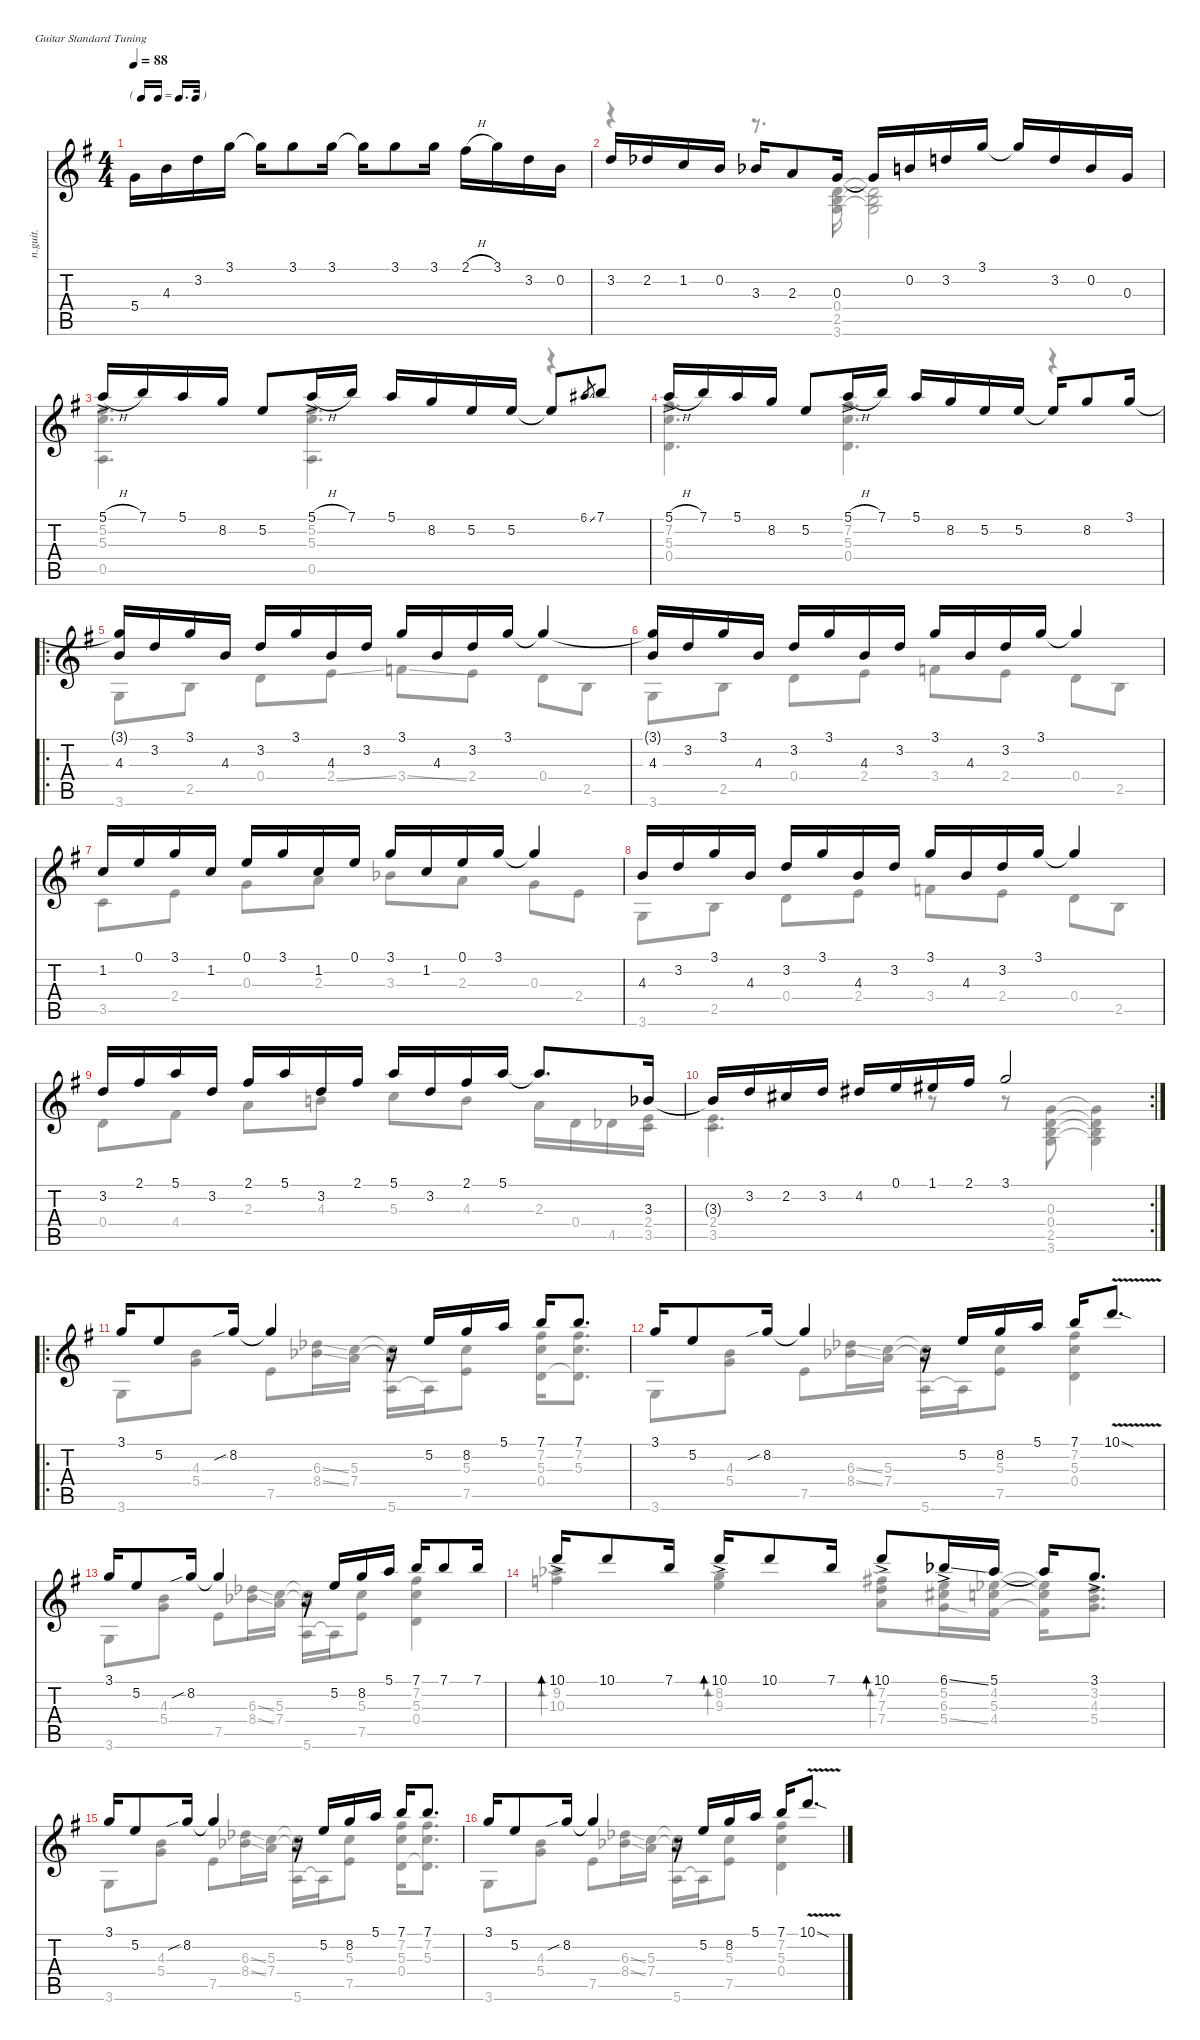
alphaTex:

\defaultSystemsLayout 4
\hideDynamics
\bracketExtendMode nobrackets
\otherSystemsTrackNameOrientation horizontal
\track ("Nylon Guitar" "n.guit.") {instrument acousticguitarnylon}
\staff {score tabs}
\tuning (E4 B3 G3 D3 A2 E2)
\voice
\ts (4 4)
\tf dotted16th
\tempo 88
\clef g2
\ks g
5.4{acc forcenatural}.16{dy mf instrument acousticguitarnylon beam Down} 4.3{acc forcenatural}.16{beam Down} 3.2{acc forcenatural}.16{beam Down} 3.1{acc forcenatural}.16{beam Down} 3.1{t acc forcenatural}.16{beam Down} 3.1{acc forcenatural}.8{beam Down} 3.1{acc forcenatural}.16{beam Down} 3.1{t acc forcenatural}.16{beam Down} 3.1{acc forcenatural}.8{beam Down} 3.1{acc forcenatural}.16{beam Down} 2.1{h acc #}.16{beam Down} 3.1{acc forcenatural}.16{beam Down} 3.2{acc forcenatural}.16{beam Down} 0.2{acc forcenatural}.16{beam Down} |
3.2{acc forcenatural}.16{beam Up} 2.2{acc b}.16{beam Up} 1.2{acc forcenatural}.16{beam Up} 0.2{acc forcenatural}.16{beam Up} 3.3{acc b}.16{beam Up} 2.3{acc forcenatural}.8{beam Up} 0.3{acc forcenatural}.16{beam Up} 0.3{t acc forcenatural}.16{beam Up} 0.2{acc forcenatural}.16{beam Up} 3.2{acc forcenatural}.16{beam Up} 3.1{acc forcenatural}.16{beam Up} 3.1{t acc forcenatural}.16{beam Up} 3.2{acc forcenatural}.16{beam Up} 0.2{acc forcenatural}.16{beam Up} 0.3{acc forcenatural}.16{beam Up} |
5.1{h ac acc forcenatural}.16{beam Up} 7.1{acc forcenatural}.16{beam Up} 5.1{acc forcenatural}.16{beam Up} 8.2{acc forcenatural}.16{beam Up} 5.2{acc forcenatural}.8{beam Up} 5.1{h ac acc forcenatural}.16{beam Up} 7.1{acc forcenatural}.16{beam Up} 5.1{acc forcenatural}.16{beam Up} 8.2{acc forcenatural}.16{beam Up} 5.2{acc forcenatural}.16{beam Up} 5.2{acc forcenatural}.16{beam Up} 5.2{t acc forcenatural}.8{beam Up} 6.1{ss acc #}.8{gr beam Up} 7.1{acc forcenatural}.8{beam Up} |
5.1{h ac acc forcenatural}.16{beam Up} 7.1{acc forcenatural}.16{beam Up} 5.1{acc forcenatural}.16{beam Up} 8.2{acc forcenatural}.16{beam Up} 5.2{acc forcenatural}.8{beam Up} 5.1{h ac acc forcenatural}.16{beam Up} 7.1{acc forcenatural}.16{beam Up} 5.1{acc forcenatural}.16{beam Up} 8.2{acc forcenatural}.16{beam Up} 5.2{acc forcenatural}.16{beam Up} 5.2{acc forcenatural}.16{beam Up} 5.2{t acc forcenatural}.16{beam Up} 8.2{acc forcenatural}.8{beam Up} 3.1{acc forcenatural}.16{beam Up} |
\ro
(3.1{t acc forcenatural} 4.3{acc forcenatural}).16{beam Up} 3.2{acc forcenatural}.16{beam Up} 3.1{acc forcenatural}.16{beam Up} 4.3{acc forcenatural}.16{beam Up} 3.2{acc forcenatural}.16{beam Up} 3.1{acc forcenatural}.16{beam Up} 4.3{acc forcenatural}.16{beam Up} 3.2{acc forcenatural}.16{beam Up} 3.1{acc forcenatural}.16{beam Up} 4.3{acc forcenatural}.16{beam Up} 3.2{acc forcenatural}.16{beam Up} 3.1{acc forcenatural}.16{beam Up} 3.1{t acc forcenatural}.4{beam Up} |
(3.1{t acc forcenatural} 4.3{acc forcenatural}).16{beam Up} 3.2{acc forcenatural}.16{beam Up} 3.1{acc forcenatural}.16{beam Up} 4.3{acc forcenatural}.16{beam Up} 3.2{acc forcenatural}.16{beam Up} 3.1{acc forcenatural}.16{beam Up} 4.3{acc forcenatural}.16{beam Up} 3.2{acc forcenatural}.16{beam Up} 3.1{acc forcenatural}.16{beam Up} 4.3{acc forcenatural}.16{beam Up} 3.2{acc forcenatural}.16{beam Up} 3.1{acc forcenatural}.16{beam Up} 3.1{t acc forcenatural}.4{beam Up} |
1.2{acc forcenatural}.16{beam Up} 0.1{acc forcenatural}.16{beam Up} 3.1{acc forcenatural}.16{beam Up} 1.2{acc forcenatural}.16{beam Up} 0.1{acc forcenatural}.16{beam Up} 3.1{acc forcenatural}.16{beam Up} 1.2{acc forcenatural}.16{beam Up} 0.1{acc forcenatural}.16{beam Up} 3.1{acc forcenatural}.16{beam Up} 1.2{acc forcenatural}.16{beam Up} 0.1{acc forcenatural}.16{beam Up} 3.1{acc forcenatural}.16{beam Up} 3.1{t acc forcenatural}.4{beam Up} |
4.3{acc forcenatural}.16{beam Up} 3.2{acc forcenatural}.16{beam Up} 3.1{acc forcenatural}.16{beam Up} 4.3{acc forcenatural}.16{beam Up} 3.2{acc forcenatural}.16{beam Up} 3.1{acc forcenatural}.16{beam Up} 4.3{acc forcenatural}.16{beam Up} 3.2{acc forcenatural}.16{beam Up} 3.1{acc forcenatural}.16{beam Up} 4.3{acc forcenatural}.16{beam Up} 3.2{acc forcenatural}.16{beam Up} 3.1{acc forcenatural}.16{beam Up} 3.1{t acc forcenatural}.4{beam Up} |
3.2{acc forcenatural}.16{beam Up} 2.1{acc #}.16{beam Up} 5.1{acc forcenatural}.16{beam Up} 3.2{acc forcenatural}.16{beam Up} 2.1{acc #}.16{beam Up} 5.1{acc forcenatural}.16{beam Up} 3.2{acc forcenatural}.16{beam Up} 2.1{acc #}.16{beam Up} 5.1{acc forcenatural}.16{beam Up} 3.2{acc forcenatural}.16{beam Up} 2.1{acc #}.16{beam Up} 5.1{acc forcenatural}.16{beam Up} 5.1{t acc forcenatural}.8{d beam Up} 3.3{acc b}.16{beam Up} |
\rc 2
3.3{t acc b}.16{beam Up} 3.2{acc forcenatural}.16{beam Up} 2.2{acc #}.16{beam Up} 3.2{acc forcenatural}.16{beam Up} 4.2{acc #}.16{beam Up} 0.1{acc forcenatural}.16{beam Up} 1.1{acc #}.16{beam Up} 2.1{acc #}.16{beam Up} 3.1{acc forcenatural}.2{beam Up} |
\ro
3.1{acc forcenatural}.16{beam Up} 5.2{acc forcenatural}.8{beam Up} 8.2{sib acc forcenatural}.16{beam Up} 8.2{t acc forcenatural}.4{beam Up} r.16{beam Up} 5.2{acc forcenatural}.16{beam Up} 8.2{acc forcenatural}.16{beam Up} 5.1{acc forcenatural}.16{beam Up} 7.1{acc forcenatural}.16{beam Up} 7.1{acc forcenatural}.8{d beam Up} |
3.1{acc forcenatural}.16{beam Up} 5.2{acc forcenatural}.8{beam Up} 8.2{sib acc forcenatural}.16{beam Up} 8.2{t acc forcenatural}.4{beam Up} r.16{beam Up} 5.2{acc forcenatural}.16{beam Up} 8.2{acc forcenatural}.16{beam Up} 5.1{acc forcenatural}.16{beam Up} 7.1{acc forcenatural}.16{beam Up} 10.1{v sod acc forcenatural}.8{d beam Up} |
3.1{acc forcenatural}.16{beam Up} 5.2{acc forcenatural}.8{beam Up} 8.2{sib acc forcenatural}.16{beam Up} 8.2{t acc forcenatural}.4{beam Up} r.16{beam Up} 5.2{acc forcenatural}.16{beam Up} 8.2{acc forcenatural}.16{beam Up} 5.1{acc forcenatural}.16{beam Up} 7.1{acc forcenatural}.16{beam Up} 7.1{acc forcenatural}.8{beam Up} 7.1{acc forcenatural}.16{beam Up} |
10.1{ac acc forcenatural}.16{bd 30 beam Up} 10.1{acc forcenatural}.8{beam Up} 7.1{acc forcenatural}.16{beam Up} 10.1{ac acc forcenatural}.16{bd 30 beam Up} 10.1{acc forcenatural}.8{beam Up} 7.1{acc forcenatural}.16{beam Up} 10.1{ac acc forcenatural}.8{bd 30 beam Up} 6.1{ss ac acc b}.16{beam Up} 5.1{acc forcenatural}.16{beam Up} 5.1{t acc forcenatural}.16{beam Up} 3.1{ac acc forcenatural}.8{d beam Up} |
3.1{acc forcenatural}.16{beam Up} 5.2{acc forcenatural}.8{beam Up} 8.2{sib acc forcenatural}.16{beam Up} 8.2{t acc forcenatural}.4{beam Up} r.16{beam Up} 5.2{acc forcenatural}.16{beam Up} 8.2{acc forcenatural}.16{beam Up} 5.1{acc forcenatural}.16{beam Up} 7.1{acc forcenatural}.16{beam Up} 7.1{acc forcenatural}.8{d beam Up} |
3.1{acc forcenatural}.16{beam Up} 5.2{acc forcenatural}.8{beam Up} 8.2{sib acc forcenatural}.16{beam Up} 8.2{t acc forcenatural}.4{beam Up} r.16{beam Up} 5.2{acc forcenatural}.16{beam Up} 8.2{acc forcenatural}.16{beam Up} 5.1{acc forcenatural}.16{beam Up} 7.1{acc forcenatural}.16{beam Up} 10.1{v sod acc forcenatural}.8{d beam Up}
\voice
\clef g2
\ottava regular
\simile none
\ks g
|
r.4{beam Down} r.8{d beam Down} (0.4{acc forcenatural} 2.5{acc forcenatural} 3.6{acc forcenatural}).16{beam Down} (0.4{t acc forcenatural} 2.5{t acc forcenatural} 3.6{t acc forcenatural}).2{beam Down} |
(0.5{acc forcenatural} 5.2{acc forcenatural} 5.3{acc forcenatural}).4{d beam Down} (0.5{acc forcenatural} 5.3{acc forcenatural} 5.2{acc forcenatural}).4{d beam Down} r.4{beam Down} |
(0.4{acc forcenatural} 5.3{acc forcenatural} 7.2{acc #}).4{d beam Down} (0.4{acc forcenatural} 5.3{acc forcenatural} 7.2{acc #}).4{d beam Down} r.4{beam Down} |
3.6{acc forcenatural}.8{beam Down} 2.5{acc forcenatural}.8{beam Down} 0.4{acc forcenatural}.8{beam Down} 2.4{ss acc forcenatural}.8{beam Down} 3.4{ss acc forcenatural}.8{beam Down} 2.4{acc forcenatural}.8{beam Down} 0.4{acc forcenatural}.8{beam Down} 2.5{acc forcenatural}.8{beam Down} |
3.6{acc forcenatural}.8{beam Down} 2.5{acc forcenatural}.8{beam Down} 0.4{acc forcenatural}.8{beam Down} 2.4{acc forcenatural}.8{beam Down} 3.4{acc forcenatural}.8{beam Down} 2.4{acc forcenatural}.8{beam Down} 0.4{acc forcenatural}.8{beam Down} 2.5{acc forcenatural}.8{beam Down} |
3.5{acc forcenatural}.8{beam Down} 2.4{acc forcenatural}.8{beam Down} 0.3{acc forcenatural}.8{beam Down} 2.3{acc forcenatural}.8{beam Down} 3.3{acc b}.8{beam Down} 2.3{acc forcenatural}.8{beam Down} 0.3{acc forcenatural}.8{beam Down} 2.4{acc forcenatural}.8{beam Down} |
3.6{acc forcenatural}.8{beam Down} 2.5{acc forcenatural}.8{beam Down} 0.4{acc forcenatural}.8{beam Down} 2.4{acc forcenatural}.8{beam Down} 3.4{acc forcenatural}.8{beam Down} 2.4{acc forcenatural}.8{beam Down} 0.4{acc forcenatural}.8{beam Down} 2.5{acc forcenatural}.8{beam Down} |
0.4{acc forcenatural}.8{beam Down} 4.4{acc #}.8{beam Down} 2.3{acc forcenatural}.8{beam Down} 4.3{acc forcenatural}.8{beam Down} 5.3{acc forcenatural}.8{beam Down} 4.3{acc forcenatural}.8{beam Down} 2.3{acc forcenatural}.16{beam Down} 0.4{acc forcenatural}.16{beam Down} 4.5{acc b}.16{beam Down} (2.4{acc forcenatural} 3.5{acc forcenatural}).16{beam Down} |
(2.4{acc forcenatural} 3.5{acc forcenatural}).4{d beam Down} r.8{beam Down} r.8{beam Down} (0.3{acc forcenatural} 0.4{acc forcenatural} 2.5{acc forcenatural} 3.6{acc forcenatural}).8{beam Down} (0.3{t acc forcenatural} 0.4{t acc forcenatural} 2.5{t acc forcenatural} 3.6{t acc forcenatural}).4{beam Down} |
3.6{acc forcenatural}.8{beam Down} (4.3{acc forcenatural} 5.4{acc forcenatural}).8{beam Down} 7.5{acc forcenatural}.8{beam Down} (6.3{ss acc b} 8.4{ss acc b}).16{beam Down} (5.3{acc forcenatural} 7.4{acc forcenatural}).16{beam Down} (5.6{acc forcenatural} 5.3{t acc forcenatural} 7.4{t acc forcenatural}).16{beam Down} 5.6{t acc forcenatural}.16{beam Down} (7.5{acc forcenatural} 5.3{acc forcenatural}).8{beam Down} (7.2{acc #} 5.3{acc forcenatural} 0.4{acc forcenatural}).16{beam Down} (7.2{acc #} 5.3{acc forcenatural} 0.4{t acc forcenatural}).8{d beam Down} |
3.6{acc forcenatural}.8{beam Down} (4.3{acc forcenatural} 5.4{acc forcenatural}).8{beam Down} 7.5{acc forcenatural}.8{beam Down} (6.3{ss acc b} 8.4{ss acc b}).16{beam Down} (5.3{acc forcenatural} 7.4{acc forcenatural}).16{beam Down} (5.6{acc forcenatural} 5.3{t acc forcenatural} 7.4{t acc forcenatural}).16{beam Down} 5.6{t acc forcenatural}.16{beam Down} (7.5{acc forcenatural} 5.3{acc forcenatural}).8{beam Down} (7.2{acc #} 5.3{acc forcenatural} 0.4{acc forcenatural}).4{beam Down} |
3.6{acc forcenatural}.8{beam Down} (4.3{acc forcenatural} 5.4{acc forcenatural}).8{beam Down} 7.5{acc forcenatural}.8{beam Down} (6.3{ss acc b} 8.4{ss acc b}).16{beam Down} (5.3{acc forcenatural} 7.4{acc forcenatural}).16{beam Down} (5.6{acc forcenatural} 5.3{t acc forcenatural} 7.4{t acc forcenatural}).16{beam Down} 5.6{t acc forcenatural}.16{beam Down} (7.5{acc forcenatural} 5.3{acc forcenatural}).8{beam Down} (7.2{acc #} 5.3{acc forcenatural} 0.4{acc forcenatural}).4{beam Down} |
(9.2{acc b} 10.3{acc forcenatural}).4{bd 30 beam Down} (8.2{acc forcenatural} 9.3{acc forcenatural}).4{bd 30 beam Down} (7.2{acc #} 7.3{acc forcenatural} 7.4{acc forcenatural}).8{bd 30 beam Down} (5.2{acc forcenatural} 6.3{acc #} 5.4{ss acc forcenatural}).16{beam Down} (4.4{acc #} 5.3{acc forcenatural} 4.2{acc b}).16{beam Down} (4.2{t acc b} 5.3{t acc forcenatural} 4.4{t acc #}).16{beam Down} (3.2{acc forcenatural} 4.3{acc forcenatural} 5.4{acc forcenatural}).8{d beam Down} |
3.6{acc forcenatural}.8{beam Down} (4.3{acc forcenatural} 5.4{acc forcenatural}).8{beam Down} 7.5{acc forcenatural}.8{beam Down} (6.3{ss acc b} 8.4{ss acc b}).16{beam Down} (5.3{acc forcenatural} 7.4{acc forcenatural}).16{beam Down} (5.6{acc forcenatural} 5.3{t acc forcenatural} 7.4{t acc forcenatural}).16{beam Down} 5.6{t acc forcenatural}.16{beam Down} (7.5{acc forcenatural} 5.3{acc forcenatural}).8{beam Down} (7.2{acc #} 5.3{acc forcenatural} 0.4{acc forcenatural}).16{beam Down} (7.2{acc #} 5.3{acc forcenatural} 0.4{t acc forcenatural}).8{d beam Down} |
3.6{acc forcenatural}.8{beam Down} (4.3{acc forcenatural} 5.4{acc forcenatural}).8{beam Down} 7.5{acc forcenatural}.8{beam Down} (6.3{ss acc b} 8.4{ss acc b}).16{beam Down} (5.3{acc forcenatural} 7.4{acc forcenatural}).16{beam Down} (5.6{acc forcenatural} 5.3{t acc forcenatural} 7.4{t acc forcenatural}).16{beam Down} 5.6{t acc forcenatural}.16{beam Down} (7.5{acc forcenatural} 5.3{acc forcenatural}).8{beam Down} (7.2{acc #} 5.3{acc forcenatural} 0.4{acc forcenatural}).4{beam Down}
